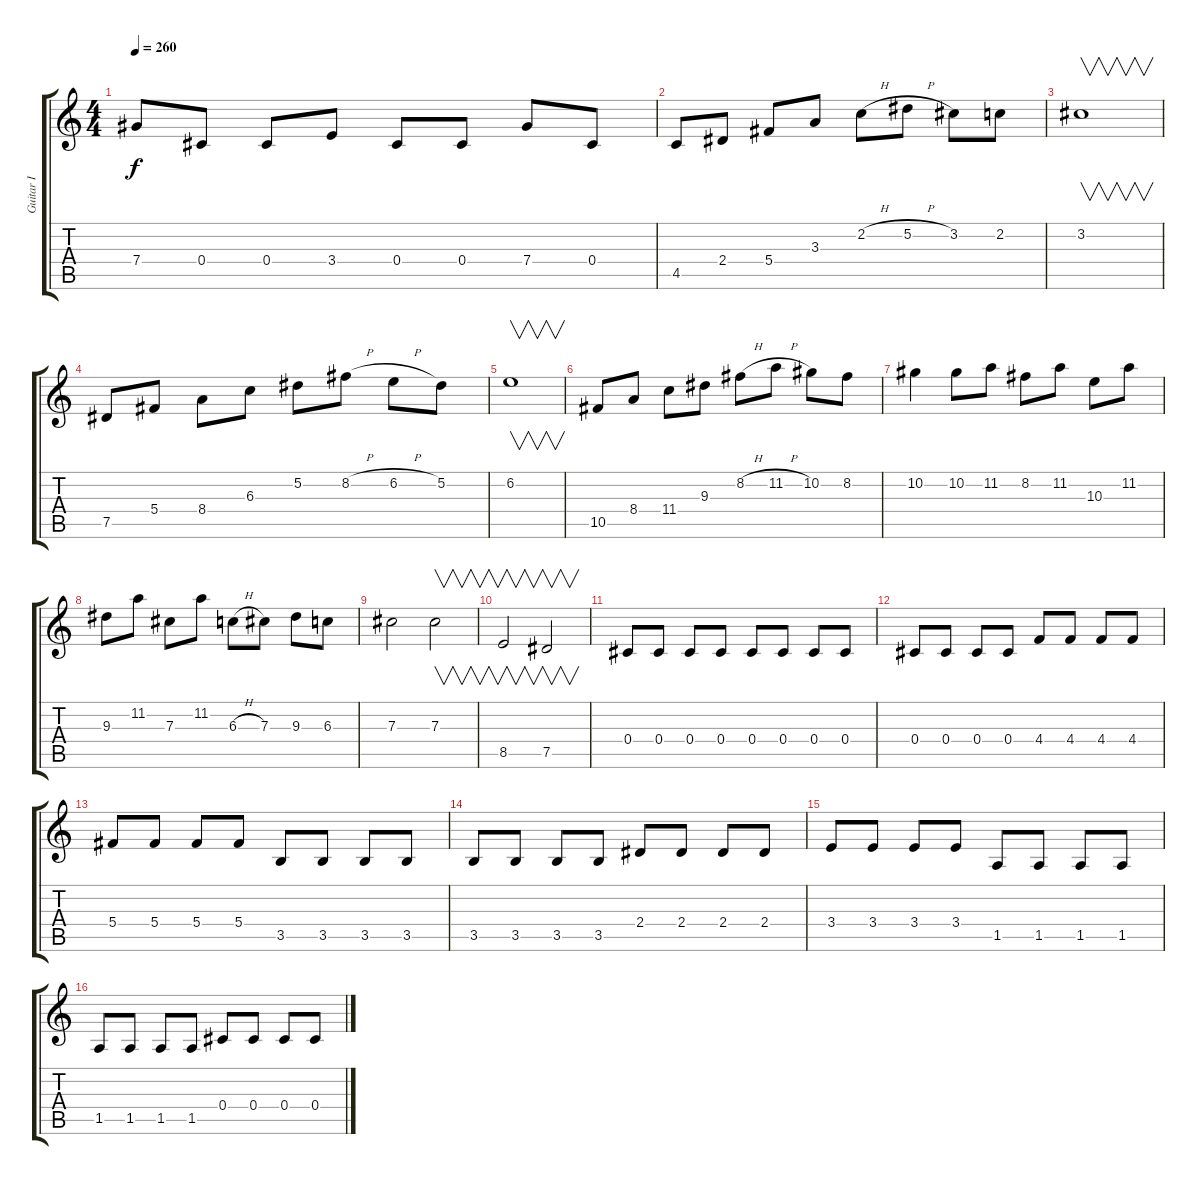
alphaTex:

\track ("Guitar I" "Guitar I") {instrument overdrivenguitar}
\staff {score tabs}
\tuning (Eb4 Bb3 Gb3 Db3 Ab2 Eb2) {hide}
\ts (4 4)
\tempo 260
\clef g2
\ks c
7.4.8{dy f} 0.4.8 0.4.8 3.4.8 0.4.8 0.4.8 7.4.8 0.4.8 |
4.5.8 2.4.8 5.4.8 3.3.8 2.2{h}.8 5.2{h}.8 3.2.8 2.2.8 |
3.2.1{v} |
7.5.8 5.4.8 8.4.8 6.3.8 5.2.8 8.2{h}.8 6.2{h}.8 5.2.8 |
6.2.1{v} |
10.5.8 8.4.8 11.4.8 9.3.8 8.2{h}.8 11.2{h}.8 10.2.8 8.2.8 |
10.2.4 10.2.8 11.2.8 8.2.8 11.2.8 10.3.8 11.2.8 |
9.3.8 11.2.8 7.3.8 11.2.8 6.3{h}.8 7.3.8 9.3.8 6.3.8 |
7.3.2 7.3.2{v} |
8.5.2{v} 7.5.2{v} |
0.4.8 0.4.8 0.4.8 0.4.8 0.4.8 0.4.8 0.4.8 0.4.8 |
0.4.8 0.4.8 0.4.8 0.4.8 4.4.8 4.4.8 4.4.8 4.4.8 |
5.4.8 5.4.8 5.4.8 5.4.8 3.5.8 3.5.8 3.5.8 3.5.8 |
3.5.8 3.5.8 3.5.8 3.5.8 2.4.8 2.4.8 2.4.8 2.4.8 |
3.4.8 3.4.8 3.4.8 3.4.8 1.5.8 1.5.8 1.5.8 1.5.8 |
1.5.8 1.5.8 1.5.8 1.5.8 0.4.8 0.4.8 0.4.8 0.4.8
